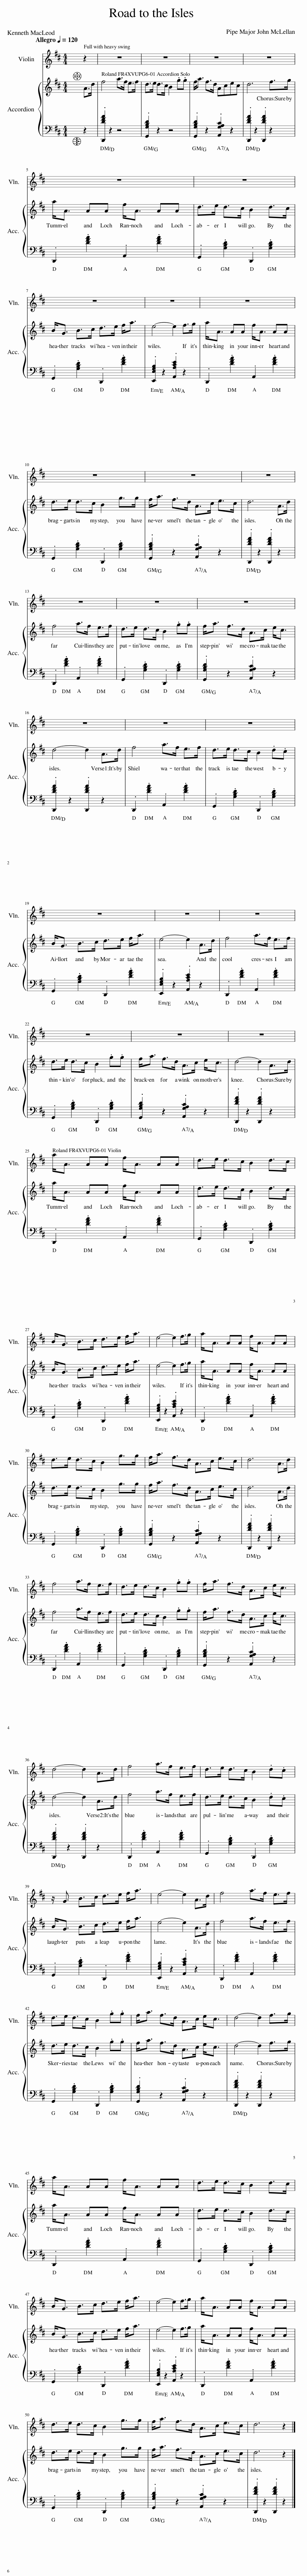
X:1
%%score 1 { 2 | 3 }
L:1/8
Q:1/4=120
M:4/4
I:linebreak $
K:D
V:1 treble
V:2 treble
V:3 bass
V:1
 z2 | z8 | z8 | z8 | z8 |$ %5
 z8 | z8 |$ z8 | z8 | z8 |$ %10
 z8 | z8 | z8 |$ z8 | z8 | %15
 z8 |$ z8 | z8 | z8 |$ z8 | %20
 z8 | z8 |$ z8 | z8 | z8 |$ %25
 a<A AA f<A AA | d>e d>c B2 d>c |$ B<G B>c d>e f<a | e4- e2 f>g | a<A AA f<A AA |$ %30
 d>e d>c B2 g>g | f<a f>d A>c e>c | d6 A>d |$ f4 a>f e>f | d>e d>c B2 .g.g | %35
 f<a f>d A>c e<c |$ d4- d2 A>d | f4 a>f e>f | d>e d>c B2 .d.c |$ z/ G3/2 B>c d>e f<a | %40
 e4- e2 A>d | f4 a>f e>f |$ d>e d>c B2 .g.g | f<a f>d A>c e<c | d4- d2 f>g |$ %45
 a<A AA f<A AA | d>e d>c B2 d>c |$ B<G B>c d>e f<a | e4- e2 f>g | a<A AA f<A AA |$ %50
 d>e d>c B2 g>g | f<a f>d A>c e>c | d6 z2 |] %53
V:2
 A>d | f4 a>f e>f | d>e d>c B2 .g.g | f<a f>d Acec | d6 f>g |$ %5
 a<A AA f<A AA | d>e d>c B2 d>c |$ B<G B>c d>e f<a | e4- e2 f>g | a<A AA f<A AA |$ %10
 d>e d>c B2 g>g | f<a f>d A>c e>c | d6 A>d |$ f4 a>f e>f | d>e d>c B2 .g.g | %15
 f<a f>d A>c e<c |$ d4- d2 A>d | f4 a>f e>f | d>e d>c B2 .d.c |$ B<G B>c d>e f<a | %20
 e4- e2 A>d | f4 a>f e>f |$ d>e d>c B2 .g.g | f<a f>d A>c e<c | d4- d2 A>d |$ %25
 a<A AA f<A AA | d>e d>c B2 d>c |$ B<G B>c d>e f<a | e4- e2 f>g | a<A AA f<A AA |$ %30
 d>e d>c B2 g>g | f<a f>d A>c e>c | d6 A>d |$ f4 a>f e>f | d>e d>c B2 .g.g | %35
 f<a f>d A>c e<c |$ d4- d2 A>d | f4 a>f e>f | d>e d>c B2 .d.c |$ B<G B>c d>e f<a | %40
 e4- e2 A>d | f4 a>f e>f |$ d>e d>c B2 .g.g | f<a f>d A>c e<c | d4- d2 f>g |$ %45
 a<A AA f<A AA | d>e d>c B2 d>c |$ B<G B>c d>e f<a | e4- e2 f>g | a<A AA f<A AA |$ %50
 d>e d>c B2 g>g | f<a f>d A>c e>c | d6 z2 |] %53
V:3
 z2 | .[D,,DFA]2 z2 z4 | .[G,,G,B,D]2 z2 z4 | .[G,,G,B,D]2 z2 .[A,,G,A,C]2 z2 | .[D,,DFA]2 z2 .[D,,DFA]2 z2 |$ %5
 .D,,2 .[DFA]2 .A,,2 .[DFA]2 | .G,,2 .[G,B,D]2 .D,,2 .[G,B,D]2 |$ .G,,2 .[G,B,D]2 .D,,2 .[DFA]2 | .[E,,E,G,B,]2 z2 .[A,,A,CE]2 z2 | .D,,2 .[DFA]2 .A,,2 .[DFA]2 |$ %10
 .G,,2 .[G,B,D]2 .D,,2 .[G,B,D]2 | .[G,,G,B,D]2 z2 .[A,,G,A,C]2 z2 | .[D,,DFA]2 z2 .[D,,DFA]2 z2 |$ .D,,2 .[DFA]2 .A,,2 .[DFA]2 | .G,,2 .[G,B,D]2 .D,,2 .[G,B,D]2 | %15
 .[G,,G,B,D]2 z2 .[A,,G,A,C]2 z2 |$ .[D,,DFA]2 z2 .[D,,DFA]2 z2 | .D,,2 .[DFA]2 .A,,2 .[DFA]2 | .G,,2 .[G,B,D]2 .D,,2 .[G,B,D]2 |$ .G,,2 .[G,B,D]2 .D,,2 .[DFA]2 | %20
 .[E,,E,G,B,]2 z2 .[A,,A,CE]2 z2 | .D,,2 .[DFA]2 .A,,2 .[DFA]2 |$ .G,,2 .[G,B,D]2 .D,,2 .[G,B,D]2 | .[G,,G,B,D]2 z2 .[A,,G,A,C]2 z2 | .[D,,DFA]2 z2 .[D,,DFA]2 z2 |$ %25
 .D,,2 .[DFA]2 .A,,2 .[DFA]2 | .G,,2 .[G,B,D]2 .D,,2 .[G,B,D]2 |$ .G,,2 .[G,B,D]2 .D,,2 .[DFA]2 | .[E,,E,G,B,]2 z2 .[A,,A,CE]2 z2 | .D,,2 .[DFA]2 .A,,2 .[DFA]2 |$ %30
 .G,,2 .[G,B,D]2 .D,,2 .[G,B,D]2 | .[G,,G,B,D]2 z2 .[A,,G,A,C]2 z2 | .[D,,DFA]2 z2 .[D,,DFA]2 z2 |$ .D,,2 .[DFA]2 .A,,2 .[DFA]2 | .G,,2 .[G,B,D]2 .D,,2 .[G,B,D]2 | %35
 .[G,,G,B,D]2 z2 .[A,,G,A,C]2 z2 |$ .[D,,DFA]2 z2 .[D,,DFA]2 z2 | .D,,2 .[DFA]2 .A,,2 .[DFA]2 | .G,,2 .[G,B,D]2 .D,,2 .[G,B,D]2 |$ .G,,2 .[G,B,D]2 .D,,2 .[DFA]2 | %40
 .[E,,E,G,B,]2 z2 .[A,,A,CE]2 z2 | .D,,2 .[DFA]2 .A,,2 .[DFA]2 |$ .G,,2 .[G,B,D]2 .D,,2 .[G,B,D]2 | .[G,,G,B,D]2 z2 .[A,,G,A,C]2 z2 | .[D,,DFA]2 z2 .[D,,DFA]2 z2 |$ %45
 .D,,2 .[DFA]2 .A,,2 .[DFA]2 | .G,,2 .[G,B,D]2 .D,,2 .[G,B,D]2 |$ .G,,2 .[G,B,D]2 .D,,2 .[DFA]2 | .[E,,E,G,B,]2 z2 .[A,,A,CE]2 z2 | .D,,2 .[DFA]2 .A,,2 .[DFA]2 |$ %50
 .G,,2 .[G,B,D]2 .D,,2 .[G,B,D]2 | .[G,,G,B,D]2 z2 .[A,,G,A,C]2 z2 | .[D,,DFA]2 z2 .[D,,DFA]2 z2 |] %53
